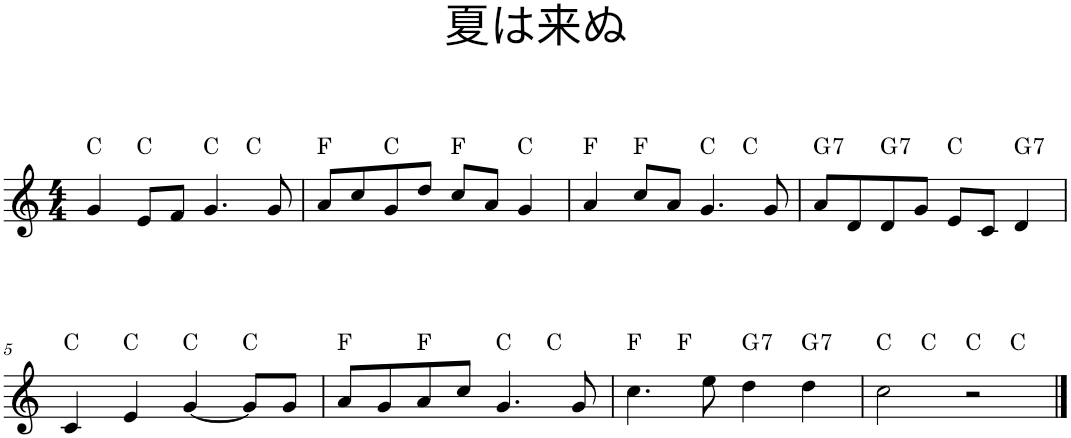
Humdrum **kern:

**kern	**harte
*part1	*part1
*staff1	*
*I"Piano	*
*I'Pno.	*
*clefG2	*
*k[]	*
*M4/4	*
=1	=1
*^	*
4g/	2.ryy	C:maj
8e/L	.	C:maj
8f/J	.	.
4.g/	.	C:maj
.	4ryy	C:maj
8g/	.	.
*v	*v	*
=2	=2
8a/L	F:maj
8cc/	.
8g/	C:maj
8dd/J	.
8cc/L	F:maj
8a/J	.
4g/	C:maj
=3	=3
*^	*
4a/	2.ryy	F:maj
8cc/L	.	F:maj
8a/J	.	.
4.g/	.	C:maj
.	4ryy	C:maj
8g/	.	.
=4	=4	=4
!	!	!LO:H:kt=7
*v	*v	*
8a/L	G:7
8d/	.
!	!LO:H:kt=7
8d/	G:7
8g/J	.
8e/L	C:maj
8c/J	.
!	!LO:H:kt=7
4d/	G:7
!!LO:LB:g=z
=5	=5
4c/	C:maj
4e/	C:maj
[<4g/	C:maj
8g/L]	C:maj
8g/J	.
=6	=6
*^	*
8a/L	2.ryy	F:maj
8g/	.	.
8a/	.	F:maj
8cc/J	.	.
4.g/	.	C:maj
.	4ryy	C:maj
8g/	.	.
=7	=7	=7
4.cc\	4ryy	F:maj
.	2.ryy	F:maj
8ee\	.	.
!	!	!LO:H:kt=7
4dd\	.	G:7
!	!	!LO:H:kt=7
4dd\	.	G:7
=8	=8	=8
*	*^	*
2cc\	4ryy	2.ryy	C:maj
.	2.ryy	.	C:maj
2r	.	.	C:maj
.	.	4ryy	C:maj
*v	*v	*v	*
==	==
*-	*-
